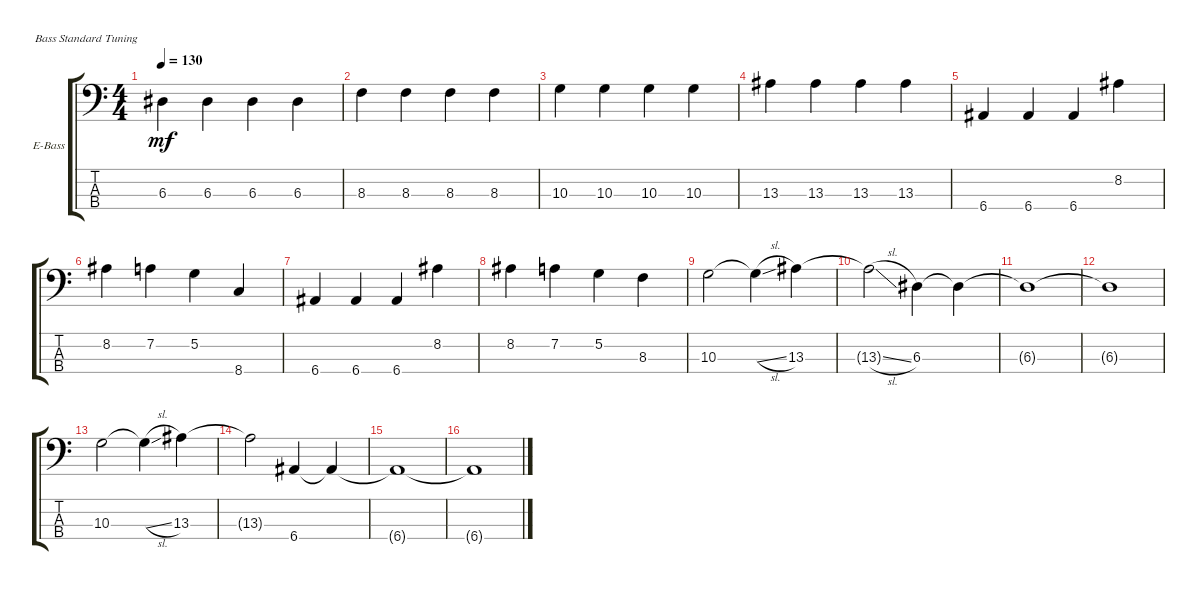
\defaultSystemsLayout 4
\bracketExtendMode groupsimilarinstruments
\firstSystemTrackNameOrientation horizontal
\otherSystemsTrackNameOrientation horizontal
\track ("Electric Bass" "E-Bass") {instrument electricbassfinger}
\staff {score tabs}
\tuning (G2 D2 A1 E1)
\ts (4 4)
\tempo 130
\clef f4
\ks c
6.3.4{dy mf} 6.3.4 6.3.4 6.3.4 |
8.3.4 8.3.4 8.3.4 8.3.4 |
10.3.4 10.3.4 10.3.4 10.3.4 |
13.3.4 13.3.4 13.3.4 13.3.4 |
6.4.4 6.4.4 6.4.4 8.2.4 |
8.2.4 7.2.4 5.2.4 8.4.4 |
6.4.4 6.4.4 6.4.4 8.2.4 |
8.2.4 7.2.4 5.2.4 8.3.4 |
10.3.2 10.3{sl t}.4 13.3.4 |
13.3{sl t}.2 6.3.4 6.3{t}.4 |
6.3{t}.1 |
6.3{t}.1 |
10.3.2 10.3{sl t}.4 13.3.4 |
13.3{t}.2 6.4.4 6.4{t}.4 |
6.4{t}.1 |
6.4{t}.1
